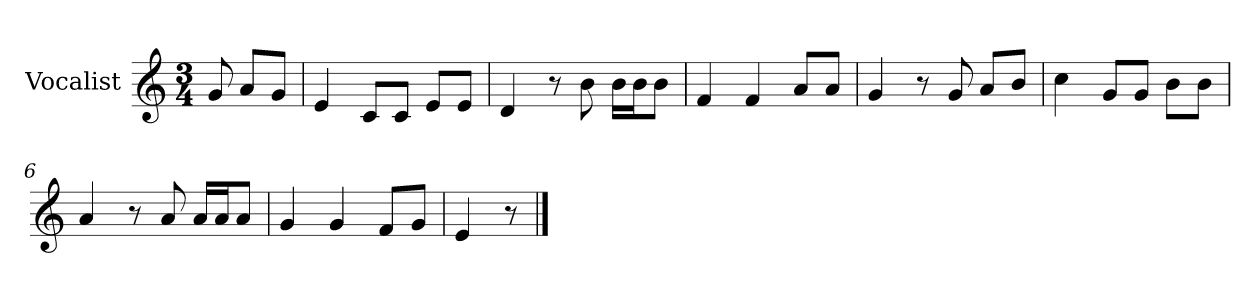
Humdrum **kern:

**kern
*part1
*staff1
*I"Vocalist
*k[]
*C:
*M3/4
=
8g
8aL
8gJ
=1
4e
8cL
8cJ
8eL
8eJ
=2
4d
8r
8b
16bLL
16bJ
8bJ
=3
4f
4f
8aL
8aJ
=4
4g
8r
8g
8aL
8bJ
=5
4cc
8gL
8gJ
8bL
8bJ
=6
4a
8r
8a
16aLL
16aJ
8aJ
=7
4g
4g
8fL
8gJ
=8
4e
8r
==
*-
